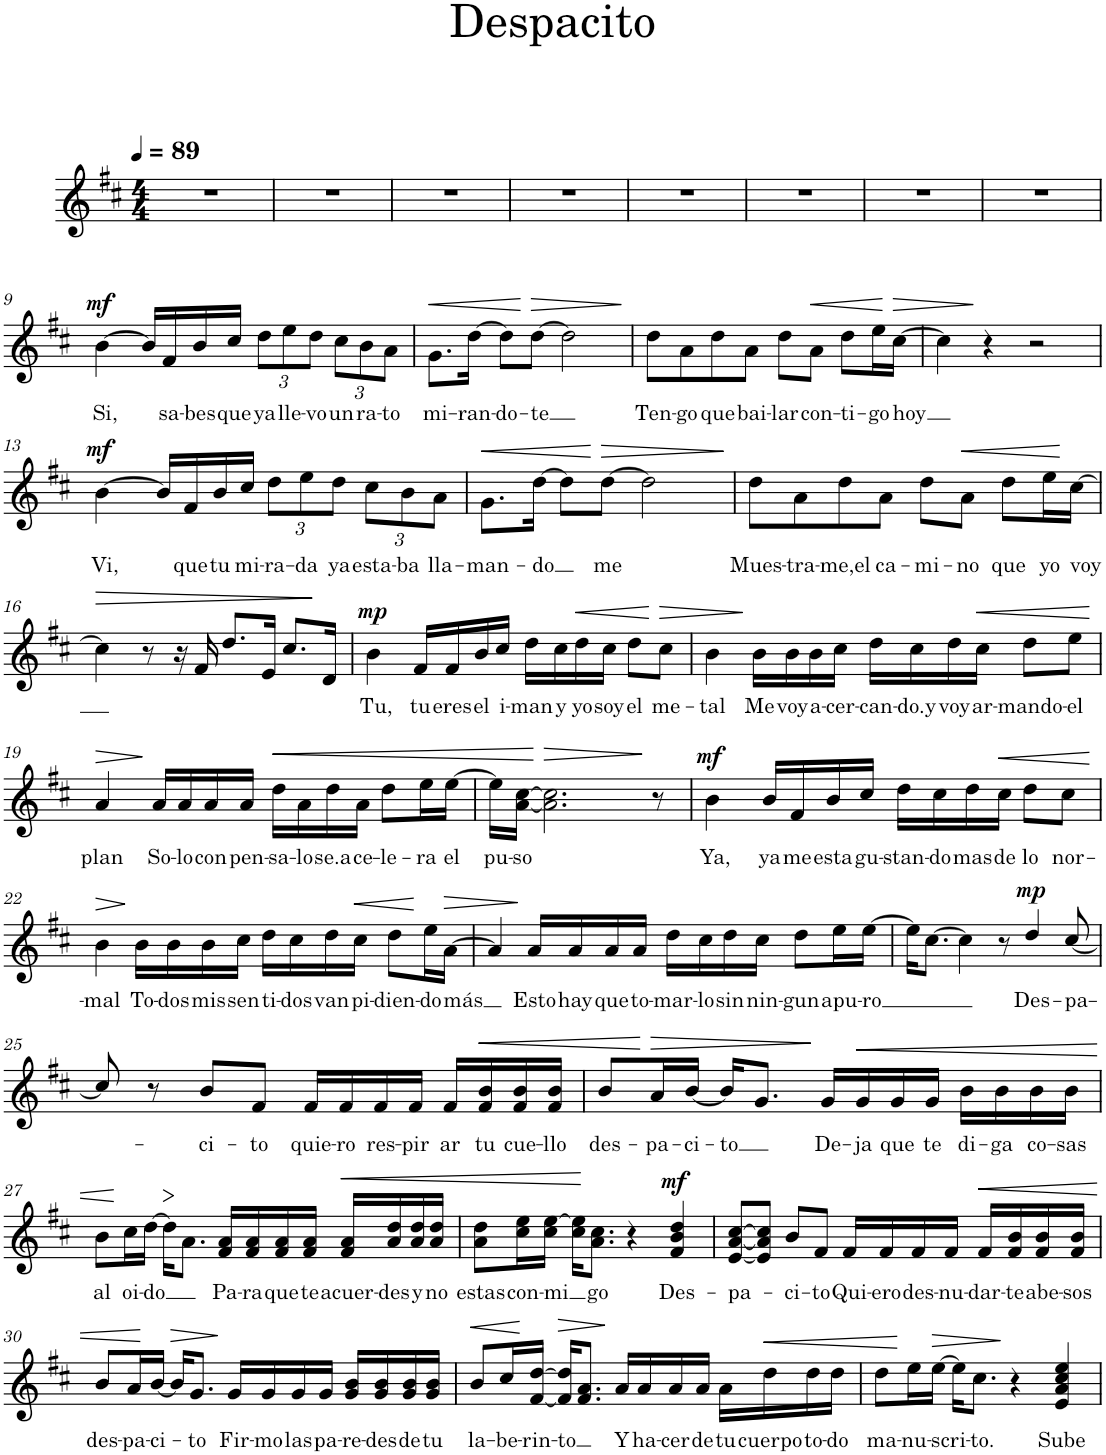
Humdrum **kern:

**kern	**text	**dynam
*part1	*part1	*part1
*staff1	*staff1	*staff1
*I"Piano	*	*
*I'Pno.	*	*
*clefG2	*	*
*k[f#c#]	*	*
*M4/4	*	*
*MM89	*	*
=1	=1	=1
1r	.	.
=2	=2	=2
1r	.	.
=3	=3	=3
1r	.	.
=4	=4	=4
1r	.	.
=5	=5	=5
1r	.	.
=6	=6	=6
1r	.	.
=7	=7	=7
1r	.	.
=8	=8	=8
1r	.	.
!!LO:LB:g=z
=9	=9	=9
!	!LO:LY:b	!LO:DY:a
[4b\	Si,	mf
16b/LL]	.	.
!	!LO:LY:b	!
16f#/	sa-	.
!	!LO:LY:b	!
16b/	-bes	.
!	!LO:LY:b	!
16cc#/JJ	que	.
*Xbrackettup	*	*
!	!LO:LY:b	!
12dd\L	ya	.
!	!LO:LY:b	!
12ee\	lle-	.
!	!LO:LY:b	!
12dd\J	-vo	.
!	!LO:LY:b	!
12cc#\L	un	.
!	!LO:LY:b	!
12b\	ra-	.
!	!LO:LY:b	!
12a\J	-to	.
=10	=10	=10
!	!LO:LY:b	!LO:HP:b
8.g\L	mi-	<
!	!LO:LY:b	!
[16dd\Jk	-ran-	.
!	!LO:LY:b	!
8dd\L]	-do-	.
!	!LO:LY:b	!LO:HP:n=1:b
[8dd\J	-te	[ >
2dd\]	.	.
.	.	]
=11	=11	=11
!	!LO:LY:b	!
8dd\L	Ten-	.
!	!LO:LY:b	!
8a\	-go	.
!	!LO:LY:b	!
8dd\	que	.
!	!LO:LY:b	!
8a\J	bai-	.
!	!LO:LY:b	!
8dd\L	-lar	.
!	!LO:LY:b	!LO:HP:b
8a\J	con-	<
!	!LO:LY:b	!
8dd\L	-ti-	.
!	!LO:LY:b	!
16ee\L	-go	.
!	!LO:LY:b	!LO:HP:n=1:b
[16cc#\JJ	hoy	[ >
=12	=12	=12
4cc#\]	.	.
4r	.	]
2r	.	.
!!LO:LB:g=z
=13	=13	=13
!	!LO:LY:b	!LO:DY:a
[4b\	Vi,	mf
16b/LL]	.	.
!	!LO:LY:b	!
16f#/	que	.
!	!LO:LY:b	!
16b/	tu	.
!	!LO:LY:b	!
16cc#/JJ	mi-	.
!	!LO:LY:b	!
12dd\L	-ra-	.
!	!LO:LY:b	!
12ee\	-da	.
!	!LO:LY:b	!
12dd\J	ya	.
!	!LO:LY:b	!
12cc#\L	esta-	.
!	!LO:LY:b	!
12b\	-ba	.
!	!LO:LY:b	!
12a\J	lla-	.
=14	=14	=14
!	!LO:LY:b	!LO:HP:b
8.g\L	-man-	<
!	!LO:LY:b	!
[16dd\Jk	-do	.
8dd\L]	.	.
!	!LO:LY:b	!LO:HP:n=1:b
[8dd\J	me	[ >
2dd\]	.	.
.	.	]
=15	=15	=15
!	!LO:LY:b	!
8dd\L	Mues-	.
!	!LO:LY:b	!
8a\	-tra-	.
!	!LO:LY:b	!
8dd\	-me,el	.
!	!LO:LY:b	!
8a\J	ca-	.
!	!LO:LY:b	!
8dd\L	-mi-	.
!	!LO:LY:b	!LO:HP:b
8a\J	-no	<
!	!LO:LY:b	!
8dd\L	que	.
!	!LO:LY:b	!
16ee\L	yo	.
!	!LO:LY:b	!
[16cc#\JJ	voy	[
!!LO:LB:g=z
=16	=16	=16
!	!	!LO:HP:b
4cc#\]	.	>
8r	.	.
16r	.	.
16f#/	.	.
8.dd/L	.	.
16e/Jk	.	.
8.cc#/L	.	.
16d/Jk	.	]
=17	=17	=17
!	!LO:LY:b	!LO:DY:a
4b\	Tu,	mp
!	!LO:LY:b	!
16f#/LL	tu	.
!	!LO:LY:b	!
16f#/	eres	.
!	!LO:LY:b	!
16b/	el	.
!	!LO:LY:b	!
16cc#/JJ	i-	.
!	!LO:LY:b	!
16dd\LL	-man	.
!	!LO:LY:b	!
16cc#\	y	.
!	!LO:LY:b	!LO:HP:b
16dd\	yo	<
!	!LO:LY:b	!
16cc#\JJ	soy	.
!	!LO:LY:b	!
8dd\L	el	.
!	!LO:LY:b	!LO:HP:n=1:b
8cc#\J	me-	[ >
=18	=18	=18
!	!LO:LY:b	!
4b\	-tal	.
!	!LO:LY:b	!
16b\LL	Me	]
!	!LO:LY:b	!
16b\	voy	.
!	!LO:LY:b	!
16b\	a-	.
!	!LO:LY:b	!
16cc#\JJ	-cer-	.
!	!LO:LY:b	!
16dd\LL	-can-	.
!	!LO:LY:b	!
16cc#\	-do.y	.
!	!LO:LY:b	!
16dd\	voy	.
!	!LO:LY:b	!LO:HP:b
16cc#\JJ	ar-	<
!	!LO:LY:b	!
8dd\L	-mando-	.
!	!LO:LY:b	!
8ee\J	-el	.
.	.	[
!!LO:LB:g=z
=19	=19	=19
!	!LO:LY:b	!LO:HP:b
4a/	plan	>
!	!LO:LY:b	!
16a/LL	So-	]
!	!LO:LY:b	!
16a/	-lo	.
!	!LO:LY:b	!
16a/	con	.
!	!LO:LY:b	!
16a/JJ	pen-	.
!	!LO:LY:b	!LO:HP:b
16dd\LL	-sa-	<
!	!LO:LY:b	!
16a\	-lo	.
!	!LO:LY:b	!
16dd\	se.a	.
!	!LO:LY:b	!
16a\JJ	ce-	.
!	!LO:LY:b	!
8dd\L	-le-	.
!	!LO:LY:b	!
16ee\L	-ra	.
!	!LO:LY:b	!
[16ee\JJ	el	.
=20	=20	=20
!	!LO:LY:b	!
16ee\LL]	pu-	.
!	!LO:LY:b	!
[16a\ [16cc#\JJ	-so	.
!	!	!LO:HP:n=1:b
2.a\] 2.cc#\]	.	[ >
8r	.	]
=21	=21	=21
!	!LO:LY:b	!LO:DY:a
4b\	Ya,	mf
!	!LO:LY:b	!
16b/LL	ya	.
!	!LO:LY:b	!
16f#/	me	.
!	!LO:LY:b	!
16b/	esta	.
!	!LO:LY:b	!
16cc#/JJ	gu-	.
!	!LO:LY:b	!
16dd\LL	-stan-	.
!	!LO:LY:b	!
16cc#\	-do	.
!	!LO:LY:b	!
16dd\	mas	.
!	!LO:LY:b	!LO:HP:b
16cc#\JJ	de	<
!	!LO:LY:b	!
8dd\L	lo	.
!	!LO:LY:b	!
8cc#\J	nor-	.
.	.	[
!!LO:LB:g=z
=22	=22	=22
!	!LO:LY:b	!LO:HP:b
4b\	-mal	>
!	!LO:LY:b	!
16b\LL	To-	]
!	!LO:LY:b	!
16b\	-dos	.
!	!LO:LY:b	!
16b\	mis	.
!	!LO:LY:b	!
16cc#\JJ	sen	.
!	!LO:LY:b	!
16dd\LL	ti-	.
!	!LO:LY:b	!
16cc#\	-dos	.
!	!LO:LY:b	!
16dd\	van	.
!	!LO:LY:b	!LO:HP:b
16cc#\JJ	pi-	<
!	!LO:LY:b	!
8dd\L	-dien-	.
!	!LO:LY:b	!
16ee\L	-do	[
!	!LO:LY:b	!LO:HP:b
[16a\JJ	más	>
=23	=23	=23
4a/]	.	.
!	!LO:LY:b	!
16a/LL	Esto	]
!	!LO:LY:b	!
16a/	hay	.
!	!LO:LY:b	!
16a/	que	.
!	!LO:LY:b	!
16a/JJ	to-	.
!	!LO:LY:b	!
16dd\LL	-mar-	.
!	!LO:LY:b	!
16cc#\	-lo	.
!	!LO:LY:b	!
16dd\	sin	.
!	!LO:LY:b	!
16cc#\JJ	nin-	.
!	!LO:LY:b	!
8dd\L	-gun	.
!	!LO:LY:b	!
16ee\L	apu-	.
!	!LO:LY:b	!
[16ee\JJ	-ro	.
=24	=24	=24
16ee\KL]	.	.
[8.cc#\J	.	.
4cc#\]	.	.
8r	.	.
!	!LO:LY:b	!LO:DY:a
4dd/	Des-	mp
!	!LO:LY:b	!
[8cc#/	-pa-	.
!!LO:LB:g=z
=25	=25	=25
8cc#/]	.	.
8r	.	.
!	!LO:LY:b	!
8b/L	-ci-	.
!	!LO:LY:b	!
8f#/J	-to	.
!	!LO:LY:b	!
16f#/LL	quie-	.
!	!LO:LY:b	!
16f#/	-ro	.
!	!LO:LY:b	!
16f#/	res-	.
!	!LO:LY:b	!
16f#/JJ	-pir	.
!	!LO:LY:b	!
16f#/LL	ar	.
!	!LO:LY:b	!LO:HP:b
16f#/ 16b/	tu	<
!	!LO:LY:b	!
16f#/ 16b/	cue-	.
!	!LO:LY:b	!
16f#/ 16b/JJ	-llo	.
=26	=26	=26
!	!LO:LY:b	!
8b/L	des-	.
!	!LO:LY:b	!LO:HP:n=1:b
16a/L	-pa-	[ >
!	!LO:LY:b	!
[16b/JJ	-ci-	.
!	!LO:LY:b	!
16b/KL]	-to	.
8.g/J	.	.
!	!LO:LY:b	!
16g/LL	De-	]
!	!LO:LY:b	!LO:HP:b
16g/	-ja	<
!	!LO:LY:b	!
16g/	que	.
!	!LO:LY:b	!
16g/JJ	te	.
!	!LO:LY:b	!
16b\LL	di-	.
!	!LO:LY:b	!
16b\	-ga	.
!	!LO:LY:b	!
16b\	co-	.
!	!LO:LY:b	!
16b\JJ	-sas	.
!!LO:LB:g=z
=27	=27	=27
!	!LO:LY:b	!
8b\L	al	.
!	!LO:LY:b	!
16cc#\L	oi-	[
!	!LO:LY:b	!
[16dd\JJ	-do	.
!	!	!LO:HP:b
16dd\KL]	.	>
8.a\J	.	]
!	!LO:LY:b	!
16f#/ 16a/LL	Pa-	.
!	!LO:LY:b	!
16f#/ 16a/	-ra	.
!	!LO:LY:b	!
16f#/ 16a/	que	.
!	!LO:LY:b	!
16f#/ 16a/JJ	te	.
!	!LO:LY:b	!LO:HP:b
16f#/ 16a/LL	acuer-	<
!	!LO:LY:b	!
16a/ 16dd/	-des	.
!	!LO:LY:b	!
16a/ 16dd/	y	.
!	!LO:LY:b	!
16a/ 16dd/JJ	no	.
=28	=28	=28
!	!LO:LY:b	!
8a\ 8dd\L	estas	.
!	!LO:LY:b	!
16cc#\ 16ee\L	con-	.
!	!LO:LY:b	!
16cc#\ [16ee\JJ	-mi	.
16cc#\ 16ee\]KL	.	.
!	!LO:LY:b	!
8.a\ 8.cc#\J	go	[
4r	.	.
!	!LO:LY:b	!LO:DY:a
4f#/ 4b/ 4dd/	Des-	mf
=29	=29	=29
!	!LO:LY:b	!
[8e/ [8a/ [8cc#/L	-pa-	.
8e/] 8a/] 8cc#/]J	.	.
!	!LO:LY:b	!
8b/L	-ci-	.
!	!LO:LY:b	!
8f#/J	-to	.
!	!LO:LY:b	!
16f#/LL	Qui-	.
!	!LO:LY:b	!
16f#/	-ero	.
!	!LO:LY:b	!
16f#/	des-	.
!	!LO:LY:b	!
16f#/JJ	-nu-	.
!	!LO:LY:b	!LO:HP:b
16f#/LL	-dar-	<
!	!LO:LY:b	!
16f#/ 16b/	-te	.
!	!LO:LY:b	!
16f#/ 16b/	abe-	.
!	!LO:LY:b	!
16f#/ 16b/JJ	-sos	.
!!LO:LB:g=z
=30	=30	=30
!	!LO:LY:b	!
8b/L	des-	.
!	!LO:LY:b	!
16a/L	-pa-	.
!	!LO:LY:b	!
[16b/JJ	-ci-	[
!	!	!LO:HP:b
16b/KL]	.	>
!	!LO:LY:b	!
8.g/J	-to	.
!	!LO:LY:b	!
16g/LL	Fir-	]
!	!LO:LY:b	!
16g/	-mo	.
!	!LO:LY:b	!
16g/	las	.
!	!LO:LY:b	!
16g/JJ	pa-	.
!	!LO:LY:b	!
16g/ 16b/LL	-re-	.
!	!LO:LY:b	!
16g/ 16b/	-des	.
!	!LO:LY:b	!
16g/ 16b/	de	.
!	!LO:LY:b	!
16g/ 16b/JJ	tu	.
=31	=31	=31
!	!LO:LY:b	!LO:HP:b
8b/L	la-	<
!	!LO:LY:b	!
16cc#/L	-be-	.
!	!LO:LY:b	!
[16f#/ [16dd/JJ	-rin-	[
!	!LO:LY:b	!LO:HP:b
16f#/] 16dd/]KL	-to	>
8.f#/ 8.a/J	.	.
!	!LO:LY:b	!
16a/LL	Y	]
!	!LO:LY:b	!
16a/	ha-	.
!	!LO:LY:b	!
16a/	-cer	.
!	!LO:LY:b	!
16a/JJ	de	.
!	!LO:LY:b	!
16a\LL	tu	.
!	!LO:LY:b	!LO:HP:b
16dd\	cuerpo	<
!	!LO:LY:b	!
16dd\	to-	.
!	!LO:LY:b	!
16dd\JJ	-do	.
=32	=32	=32
!	!LO:LY:b	!
8dd\L	ma-	.
!	!LO:LY:b	!
16ee\L	-nu-	[
!	!LO:LY:b	!LO:HP:b
[16ee\JJ	-scri-	>
16ee\KL]	.	.
!	!LO:LY:b	!
8.cc#\J	-to.	.
4r	.	]
!	!LO:LY:b	!
4e/ 4a/ 4cc#/ 4ee/	Sube	.
=	=	=
*-	*-	*-
